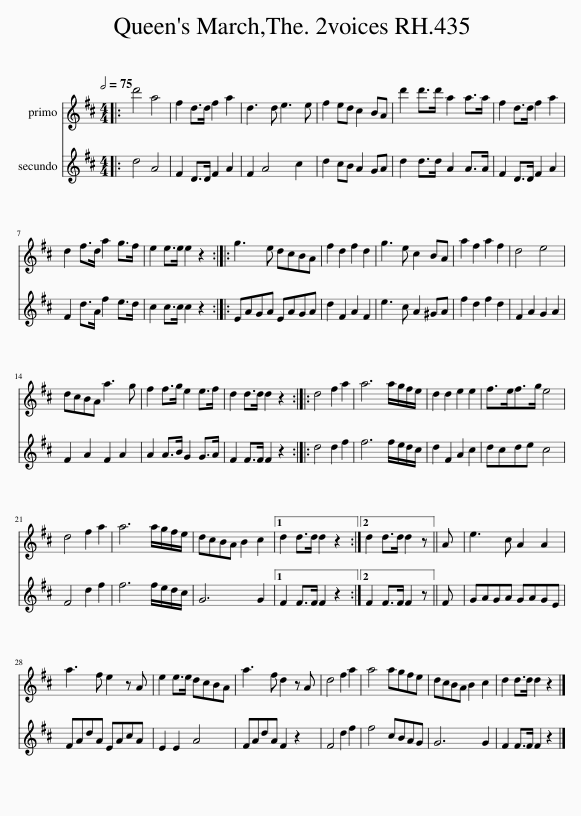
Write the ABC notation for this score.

X:1
%%score 1 2
L:1/8
Q:1/2=75
M:4/4
I:linebreak $
K:D
V:1 treble
V:2 treble
V:1
|: d'4 a4 | f2 d>d f2 a2 | d3 d e3 e | f2 ed c2 BA | d'2 d'>d' a2 a>a | %5
 f2 d>d f2 a2 |$ d2 f>d a2 g>f | e2 e>e e2 z2 :: g3 e dcBA | f2 d2 f2 d2 | %10
 g3 e c2 BA | a2 f2 a2 f2 | d4 e4 |$ dcBA a3 g | f2 f>g e2 e>f | %15
 d2 d>d d2 z2 :: d4 f2 a2 | a6 a/g/f/e/ | d2 d2 e2 e2 | f>ef>g e4 |$ %20
 d4 f2 a2 | a6 a/g/f/e/ | dcBA B2 c2 |1 d2 d>d d2 z2 :|2 d2 d>d d2 z || %25
 A | e3 c A2 A2 |$ a3 f e2 z A | e2 e>e dcBA | a3 f d2 z A | %30
 d4 f2 a2 | a4 agfe | dcBA B2 c2 | d2 d>d d2 z2 |] %34
V:2
|: d4 A4 | F2 D>D F2 A2 | F2 A4 c2 | d2 cB A2 GA | d2 d>d A2 A>A | %5
 F2 D>D F2 A2 |$ F2 d>A f2 e>d | c2 c>c c2 z2 :: EAGA EAGA | d2 F2 A2 F2 | %10
 e3 c A2 ^GA | f2 d2 f2 d2 | F2 A2 G2 A2 |$ F2 A2 F2 A2 | A2 A>B G2 G>A | %15
 F2 F>F F2 z2 :: d4 d2 f2 | f6 f/e/d/c/ | d2 F2 A2 c2 | dcde c4 |$ %20
 F4 d2 f2 | f6 f/e/d/c/ | G6 G2 |1 F2 F>F F2 z2 :|2 F2 F>F F2 z || %25
 F | GAGA GAGE |$ FAdA EAcA | E2 E2 A4 | FAdA F2 z2 | %30
 F4 d2 f2 | f4 cBAG | G6 G2 | F2 F>F F2 z2 |] %34
